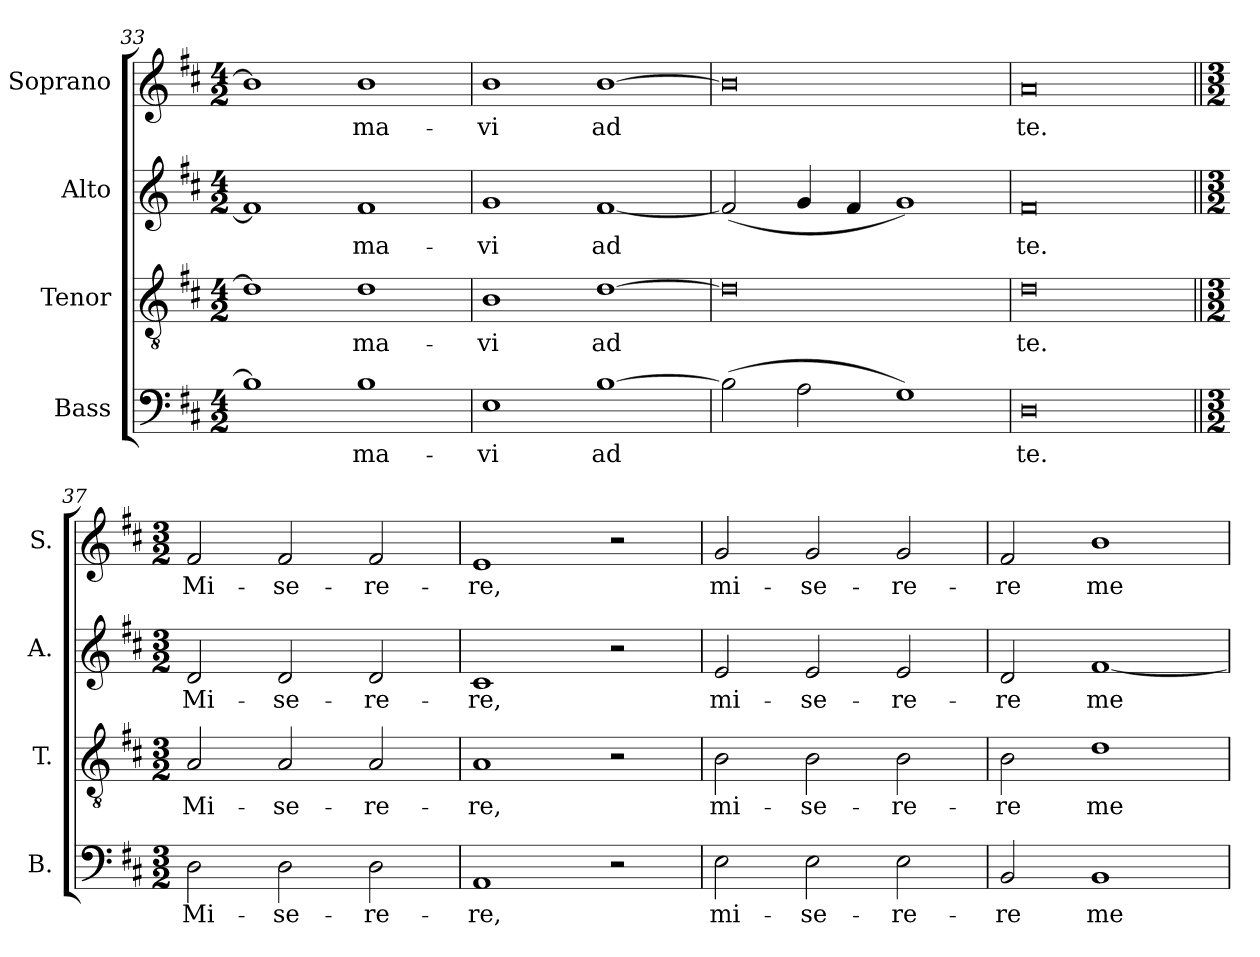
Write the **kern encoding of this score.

**kern	**text	**kern	**text	**kern	**text	**kern	**text
*part4	*part4	*part3	*part3	*part2	*part2	*part1	*part1
*staff4	*staff4	*staff3	*staff3	*staff2	*staff2	*staff1	*staff1
*I"Bass	*	*I"Tenor	*	*I"Alto	*	*I"Soprano	*
*I'B.	*	*I'T.	*	*I'A.	*	*I'S.	*
*clefF4	*	*clefGv2	*	*clefG2	*	*clefG2	*
*	*	*ITrd7c12	*	*	*	*	*
*k[f#c#]	*	*k[f#c#]	*	*k[f#c#]	*	*k[f#c#]	*
*D:	*	*D:	*	*D:	*	*D:	*
*M4/2	*	*M4/2	*	*M4/2	*	*M4/2	*
=33	=33	=33	=33	=33	=33	=33	=33
1Bi]	.	1Di]	.	1f#i]	.	1bi]	.
!	!LO:LY:b:color=#000000	!	!	!	!	!	!
!	!	!	!LO:LY:b:color=#000000	!	!	!	!
!	!	!	!	!	!LO:LY:b:color=#000000	!	!
!	!	!	!	!	!	!	!LO:LY:b:color=#000000
1Bi	-ma-	1Di	-ma-	1f#i	-ma-	1bi	-ma-
=34	=34	=34	=34	=34	=34	=34	=34
!	!LO:LY:b:color=#000000	!	!	!	!	!	!
!	!	!	!LO:LY:b:color=#000000	!	!	!	!
!	!	!	!	!	!LO:LY:b:color=#000000	!	!
!	!	!	!	!	!	!	!LO:LY:b:color=#000000
1Ei	-vi	1BBi	-vi	1gi	-vi	1bi	-vi
!	!LO:LY:b:color=#000000	!	!	!	!	!	!
!	!	!	!LO:LY:b:color=#000000	!	!	!	!
!	!	!	!	!	!LO:LY:b:color=#000000	!	!
!	!	!	!	!	!	!	!LO:LY:b:color=#000000
[1Bi	ad	[1Di	ad	[1f#i	ad	[1bi	ad
=35	=35	=35	=35	=35	=35	=35	=35
(2Bi\]	.	0Di]	.	(2f#i/]	.	0bi]	.
2Ai\	.	.	.	4gi/	.	.	.
.	.	.	.	4f#i/	.	.	.
1Gi)	.	.	.	1gi)	.	.	.
=36	=36	=36	=36	=36	=36	=36	=36
!	!LO:LY:b:color=#000000	!	!	!	!	!	!
!	!	!	!LO:LY:b:color=#000000	!	!	!	!
!	!	!	!	!	!LO:LY:b:color=#000000	!	!
!	!	!	!	!	!	!	!LO:LY:b:color=#000000
0Di	te.	0Di	te.	0f#i	te.	0ai	te.
!!LO:LB:g=z
=37||	=37||	=37||	=37||	=37||	=37||	=37||	=37||
*M3/2	*	*M3/2	*	*M3/2	*	*M3/2	*
!	!LO:LY:b:color=#000000	!	!	!	!	!	!
!	!	!	!LO:LY:b:color=#000000	!	!	!	!
!	!	!	!	!	!LO:LY:b:color=#000000	!	!
!	!	!	!	!	!	!	!LO:LY:b:color=#000000
2Di\	Mi-	2AAi/	Mi-	2di/	Mi-	2f#i/	Mi-
!	!LO:LY:b:color=#000000	!	!	!	!	!	!
!	!	!	!LO:LY:b:color=#000000	!	!	!	!
!	!	!	!	!	!LO:LY:b:color=#000000	!	!
!	!	!	!	!	!	!	!LO:LY:b:color=#000000
2Di\	-se-	2AAi/	-se-	2di/	-se-	2f#i/	-se-
!	!LO:LY:b:color=#000000	!	!	!	!	!	!
!	!	!	!LO:LY:b:color=#000000	!	!	!	!
!	!	!	!	!	!LO:LY:b:color=#000000	!	!
!	!	!	!	!	!	!	!LO:LY:b:color=#000000
2Di\	-re-	2AAi/	-re-	2di/	-re-	2f#i/	-re-
=38	=38	=38	=38	=38	=38	=38	=38
!	!LO:LY:b:color=#000000	!	!	!	!	!	!
!	!	!	!LO:LY:b:color=#000000	!	!	!	!
!	!	!	!	!	!LO:LY:b:color=#000000	!	!
!	!	!	!	!	!	!	!LO:LY:b:color=#000000
1AAi	-re,	1AAi	-re,	1c#i	-re,	1ei	-re,
2r	.	2r	.	2r	.	2r	.
=39	=39	=39	=39	=39	=39	=39	=39
!	!LO:LY:b:color=#000000	!	!	!	!	!	!
!	!	!	!LO:LY:b:color=#000000	!	!	!	!
!	!	!	!	!	!LO:LY:b:color=#000000	!	!
!	!	!	!	!	!	!	!LO:LY:b:color=#000000
2Ei\	mi-	2BBi\	mi-	2ei/	mi-	2gi/	mi-
!	!LO:LY:b:color=#000000	!	!	!	!	!	!
!	!	!	!LO:LY:b:color=#000000	!	!	!	!
!	!	!	!	!	!LO:LY:b:color=#000000	!	!
!	!	!	!	!	!	!	!LO:LY:b:color=#000000
2Ei\	-se-	2BBi\	-se-	2ei/	-se-	2gi/	-se-
!	!LO:LY:b:color=#000000	!	!	!	!	!	!
!	!	!	!LO:LY:b:color=#000000	!	!	!	!
!	!	!	!	!	!LO:LY:b:color=#000000	!	!
!	!	!	!	!	!	!	!LO:LY:b:color=#000000
2Ei\	-re-	2BBi\	-re-	2ei/	-re-	2gi/	-re-
=40	=40	=40	=40	=40	=40	=40	=40
!	!LO:LY:b:color=#000000	!	!	!	!	!	!
!	!	!	!LO:LY:b:color=#000000	!	!	!	!
!	!	!	!	!	!LO:LY:b:color=#000000	!	!
!	!	!	!	!	!	!	!LO:LY:b:color=#000000
2BBi/	-re	2BBi\	-re	2di/	-re	2f#i/	-re
!	!LO:LY:b:color=#000000	!	!	!	!	!	!
!	!	!	!LO:LY:b:color=#000000	!	!	!	!
!	!	!	!	!	!LO:LY:b:color=#000000	!	!
!	!	!	!	!	!	!	!LO:LY:b:color=#000000
1BBi	me-	1Di	me-	[1f#i	me-	1bi	me-
=	=	=	=	=	=	=	=
*-	*-	*-	*-	*-	*-	*-	*-
